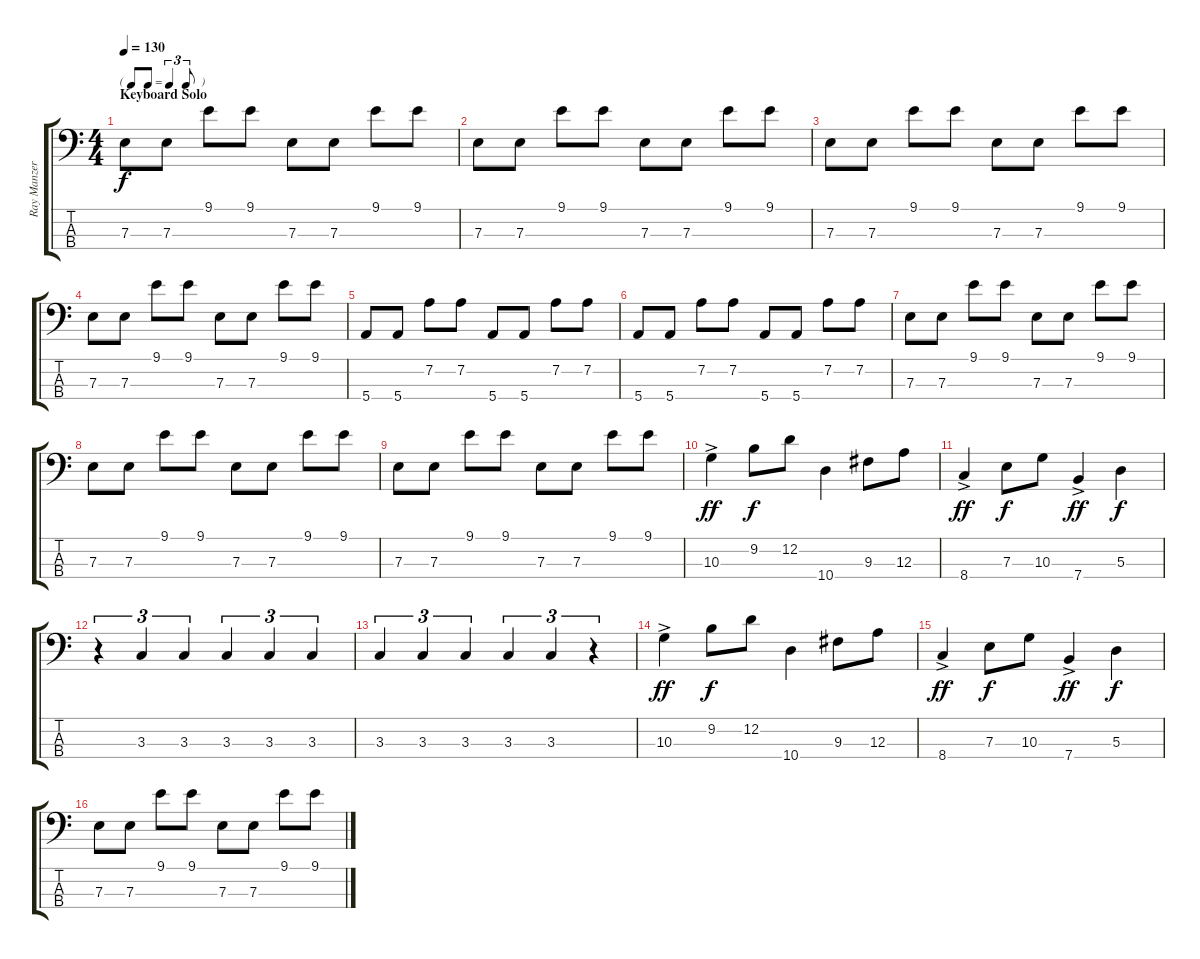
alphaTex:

\track ("Ray Manzerek" "Ray Manzer") {instrument electricbassfinger}
\staff {score tabs}
\tuning (G2 D2 A1 E1) {hide}
\ts (4 4)
\tf triplet8th
\section ("" "Keyboard Solo")
\tempo 130
\clef f4
\ks c
7.3.8{dy f} 7.3.8 9.1.8 9.1.8 7.3.8 7.3.8 9.1.8 9.1.8 |
7.3.8 7.3.8 9.1.8 9.1.8 7.3.8 7.3.8 9.1.8 9.1.8 |
7.3.8 7.3.8 9.1.8 9.1.8 7.3.8 7.3.8 9.1.8 9.1.8 |
7.3.8 7.3.8 9.1.8 9.1.8 7.3.8 7.3.8 9.1.8 9.1.8 |
5.4.8 5.4.8 7.2.8 7.2.8 5.4.8 5.4.8 7.2.8 7.2.8 |
5.4.8 5.4.8 7.2.8 7.2.8 5.4.8 5.4.8 7.2.8 7.2.8 |
7.3.8 7.3.8 9.1.8 9.1.8 7.3.8 7.3.8 9.1.8 9.1.8 |
7.3.8 7.3.8 9.1.8 9.1.8 7.3.8 7.3.8 9.1.8 9.1.8 |
7.3.8 7.3.8 9.1.8 9.1.8 7.3.8 7.3.8 9.1.8 9.1.8 |
10.3{ac}.4{dy ff} 9.2.8{dy f} 12.2.8 10.4.4 9.3.8 12.3.8 |
8.4{ac}.4{dy ff} 7.3.8{dy f} 10.3.8 7.4{ac}.4{dy ff} 5.3.4{dy f} |
r.4{tu (3 2)} 3.3.4{tu (3 2)} 3.3.4{tu (3 2)} 3.3.4{tu (3 2)} 3.3.4{tu (3 2)} 3.3.4{tu (3 2)} |
3.3.4{tu (3 2)} 3.3.4{tu (3 2)} 3.3.4{tu (3 2)} 3.3.4{tu (3 2)} 3.3.4{tu (3 2)} r.4{tu (3 2)} |
10.3{ac}.4{dy ff} 9.2.8{dy f} 12.2.8 10.4.4 9.3.8 12.3.8 |
8.4{ac}.4{dy ff} 7.3.8{dy f} 10.3.8 7.4{ac}.4{dy ff} 5.3.4{dy f} |
7.3.8 7.3.8 9.1.8 9.1.8 7.3.8 7.3.8 9.1.8 9.1.8
